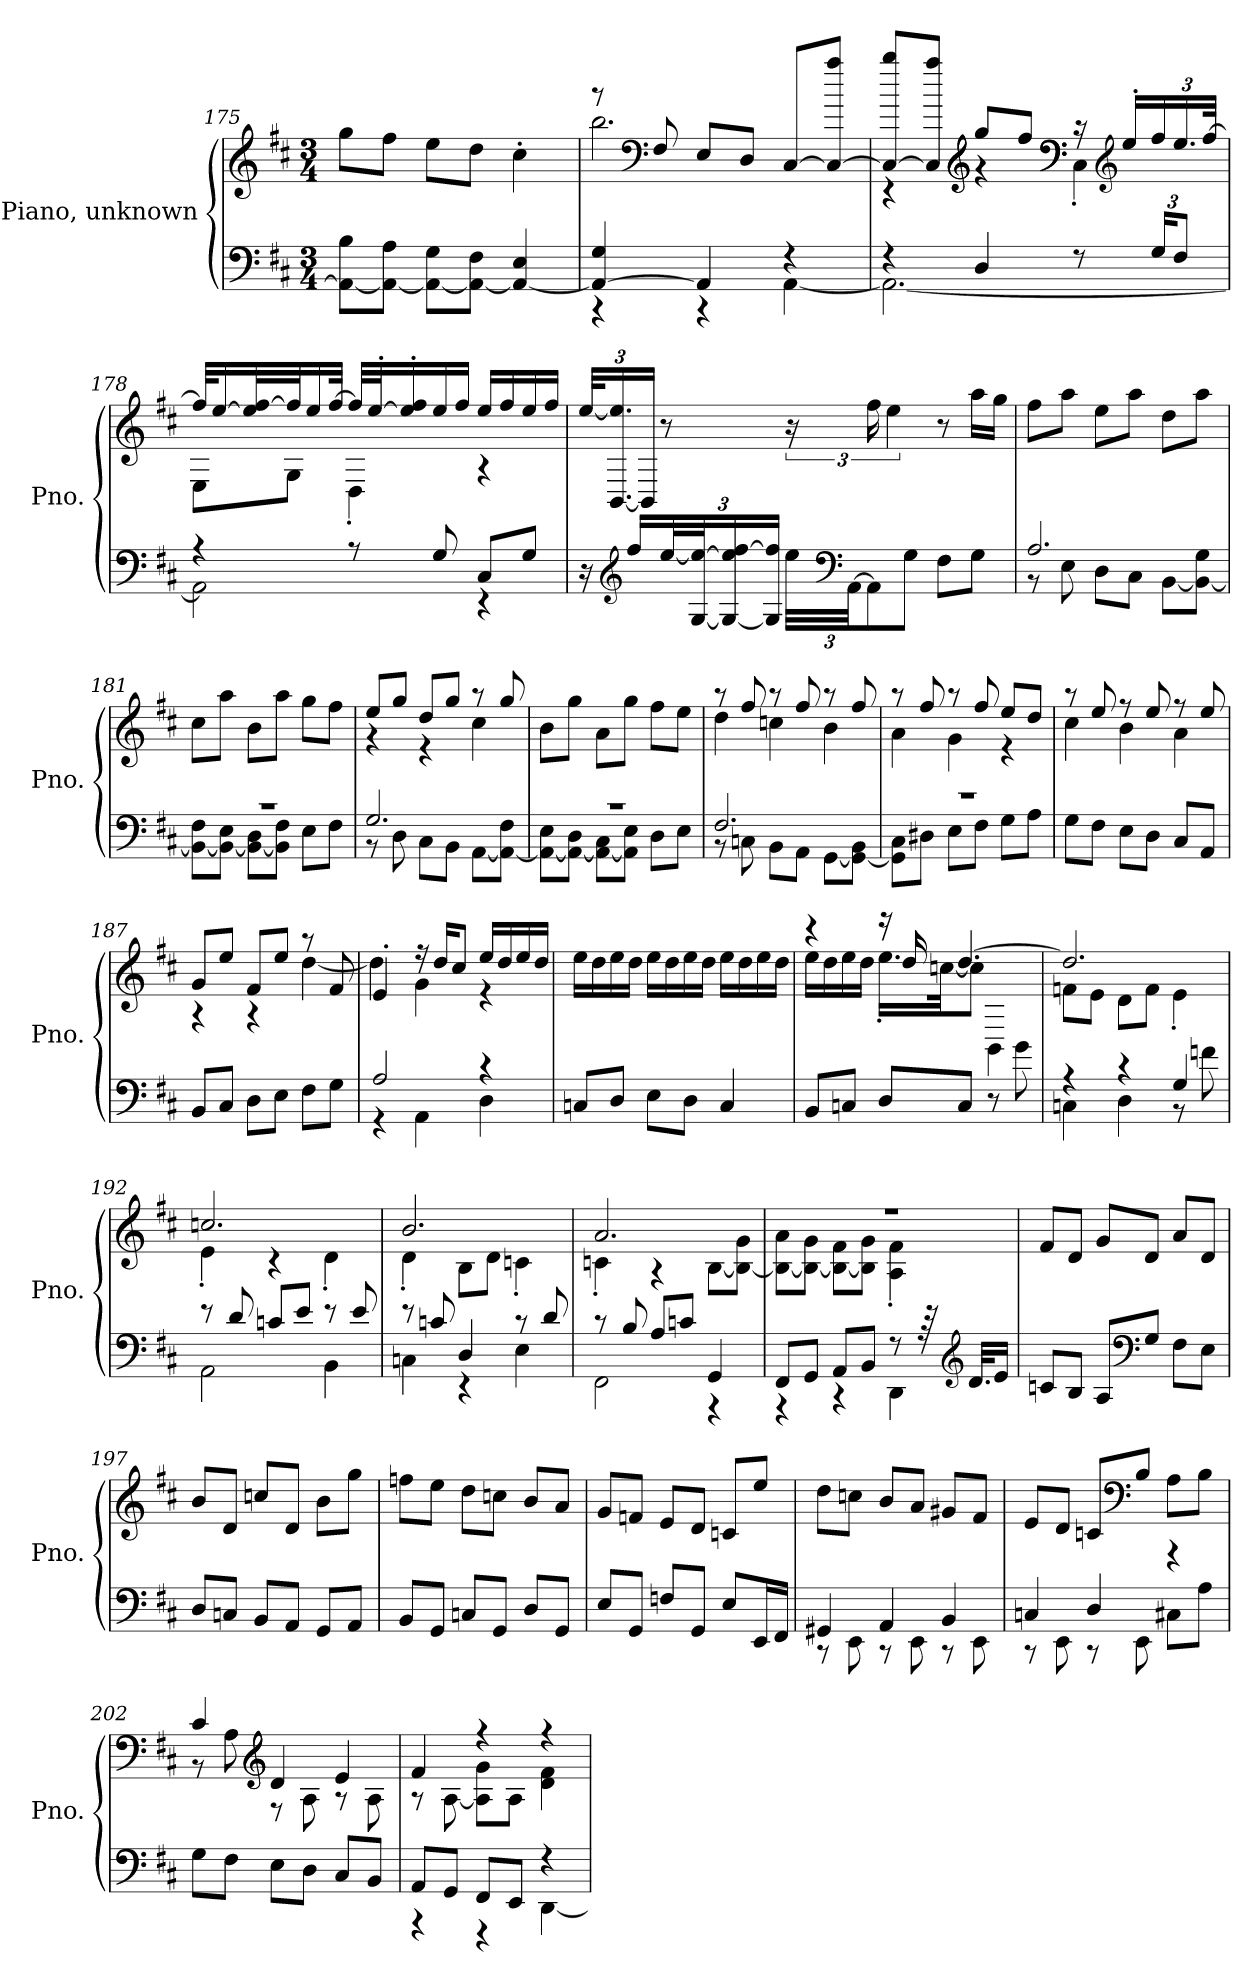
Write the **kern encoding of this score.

**kern	**kern
*part1	*part1
*staff2	*staff1
*I"Piano, unknown	*
*I'Pno.	*
*clefF4	*clefG2
*k[f#c#]	*k[f#c#]
*M3/4	*M3/4
=175	=175
8AA\_ 8B\L	8gg\L
8AA\_ 8A\J	8ff#\J
8AA\_ 8G\L	8ee\L
8AA\_ 8F#\J	8dd\J
4AA/_ 4E/	4cc#'\
=176	=176
*^	*^
4AA/_ 4G/	4r	8r	2.bb\
*	*	*clefF4	*
.	.	8F#/	.
4AA/]	4r	8E/L	.
.	.	8D/J	.
4r	[4AA\	[8C#/L	.
.	.	8C#/_ 8aa/J	.
!!LO:LB:g=z	!!
=177	=177	=177	=177
4r	2.AA\_	8C#/_ 8bb/L	4r
.	.	8C#/] 8aa/J	.
*	*	*clefG2	*
4D/	.	8gg/L	4r
.	.	8ff#/J	.
*	*	*clefF4	*
8r	.	16r	4C#'\
*	*	*clefG2	*
.	.	16ee'/LL	.
*Xbrackettup	*	*Xbrackettup	*
24G/KL	.	24ff#/	.
12F#/J	.	24.ee/	.
.	.	[48ff#/JJk	.
=178	=178	=178	=178
4r	2AA\]	32ff#/KLL]	8E\L
.	.	[16ee/	.
.	.	32ee/] [32ff#/L	.
.	.	32ff#/J]	8G\J
.	.	16ee/	.
.	.	[32ff#/JJk	.
8r	.	32ff#/LLL]	4D'\
.	.	[32ee'/J	.
.	.	16ee/]' 16ff#/'	.
8G/	.	16ee/	.
.	.	16ff#/JJ	.
8C#/L	4r	16ee/LL	4r
.	.	16ff#/	.
8G/J	.	16ee/	.
.	.	16ff#/JJ	.
*v	*v	*	*
*	*v	*v
!!LO:LB:g=z
=179	=179
16r	[48ee/KLL
.	[24.BB/ 24.ee/]
*clefG2	*
16ff#/LL	.
.	24BB/JJ]
[48ee/L	8r
[48G/ 48ee/_J	.
24G/_ 24ee/] [24ff#/	.
24G/] 24ff#/]JJ	.
*	*brackettup
48ee\LLL	24r
*clefF4	*
[48AA\JJ	.
12AA\]	24ff#\
.	6ee\
8G\J	.
8F#\L	8r
8G\J	16aa\LL
.	16gg\JJ
=180	=180
*^	*
2.A/	8r	8ff#\L
.	8E\	8aa\J
.	8D\L	8ee\L
.	8C#\J	8aa\J
.	[8BB\L	8dd\L
.	8BB\_ 8G\J	8aa\J
=181	=181	=181
2.r	8BB\_ 8F#\L	8cc#\L
.	8BB\_ 8E\J	8aa\J
.	8BB\_ 8D\L	8b\L
.	8BB\] 8F#\J	8aa\J
.	8E\L	8gg\L
.	8F#\J	8ff#\J
!!LO:LB:g=z
=182	=182	=182
*	*	*^
2.G/	8r	8ee/L	4r
.	8D\	8gg/J	.
.	8C#\L	8dd/L	4r
.	8BB\J	8gg/J	.
.	[8AA\L	8r	4cc#\
.	8AA\_ 8F#\J	8gg/	.
*	*	*v	*v
=183	=183	=183
2.r	8AA\_ 8E\L	8b\L
.	8AA\_ 8D\J	8gg\J
.	8AA\_ 8C#\L	8a\L
.	8AA\] 8E\J	8gg\J
.	8D\L	8ff#\L
.	8E\J	8ee\J
=184	=184	=184
*	*	*^
2.F#/	8r	8r	4dd\
.	8Cn\	8ff#/	.
.	8BB\L	8r	4ccn\
.	8AA\J	8ff#/	.
.	[8GG\L	8r	4b\
.	8GG\_ 8BB\J	8ff#/	.
=185	=185	=185	=185
2.r	8GG\] 8C#\L	8r	4a\
.	8D#X\J	8ff#/	.
.	8E\L	8r	4g\
.	8F#\J	8ff#/	.
.	8G\L	8ee/L	4r
.	8A\J	8dd/J	.
*v	*v	*	*
!!LO:LB:g=z	!!
=186	=186	=186
8G\L	8r	4cc#\
8F#\J	8ee/	.
8E\L	8r	4b\
8D\J	8ee/	.
8C#/L	8r	4a\
8AA/J	8ee/	.
=187	=187	=187
8BB/L	8g/L	4r
8C#/J	8ee/J	.
8D\L	8f#/L	4r
8E\J	8ee/J	.
8F#\L	8r	[4dd\
8G\J	8f#/	.
=188	=188	=188
*^	*	*
2A/	4r	4e'/	4dd\]
.	4AA\	16r	4g\
.	.	16dd/KL	.
.	.	8cc#/J	.
4r	4D\	16ee/LL	4r
.	.	16dd/	.
.	.	16ee/	.
.	.	16dd/JJ	.
*v	*v	*	*
*	*v	*v
=189	=189
8Cn/L	16ee\LL
.	16dd\
8D/J	16ee\
.	16dd\JJ
8E\L	16ee\LL
.	16dd\
8D\J	16ee\
.	16dd\JJ
4C/	16ee\LL
.	16dd\
.	16ee\
.	16dd\JJ
!!LO:PB:g=z
=190	=190
*	*^
8BB/L	4r	16ee\LL
.	.	16dd\
8Cn/J	.	16ee\
.	.	16dd\JJ
8D/L	16r	16.ee'\LL
.	16dd/	.
.	.	[32ccn\JK
8C/J	[4.dd/	8cc\J]
8r	.	4BB\
8g\	.	.
=191	=191	=191
*^	*	*
4r	4Cn\	2.dd/]	8fn\L
.	.	.	8e\J
4r	4D\	.	8d\L
.	.	.	8f\J
4G/	8r	.	4e'\
.	8fn\	.	.
=192	=192	=192	=192
8r	2AA\	2.ccn/	4e'\
8d/	.	.	.
8cn/L	.	.	4r
8e/J	.	.	.
8r	4BB\	.	4d'\
8e/	.	.	.
=193	=193	=193	=193
8r	4Cn\	2.b/	4d'\
8cn/	.	.	.
4D/	4r	.	8B\L
.	.	.	8d\J
8r	4E\	.	4cn'\
8d/	.	.	.
!!LO:LB:g=z	!!
=194	=194	=194	=194
8r	2FF#\	2.a/	4cn'\
8B/	.	.	.
8A/L	.	.	4r
8cn/J	.	.	.
4GG/	4r	.	[8B\L
.	.	.	8B\_ 8g\J
=195	=195	=195	=195
8FF#/L	4r	2.r	8B\_ 8a\L
8GG/J	.	.	8B\_ 8g\J
8AA/L	4r	.	8B\_ 8f#\L
8BB/J	.	.	8B\] 8g\J
8r	4DD\	.	4A\' 4f#\'
64r	.	.	.
*clefG2	*	*	*
32.d/KLL	.	.	.
16e/JJ	.	.	.
*v	*v	*	*
*	*v	*v
=196	=196
8cn/L	8f#/L
8B/J	8d/J
8A/L	8g/L
*clefF4	*
8G/J	8d/J
8F#\L	8a/L
8E\J	8d/J
=197	=197
8D/L	8b/L
8Cn/J	8d/J
8BB/L	8ccn/L
8AA/J	8d/J
8GG/L	8b\L
8AA/J	8gg\J
!!LO:LB:g=z
=198	=198
8BB/L	8ffn\L
8GG/J	8ee\J
8Cn/L	8dd\L
8GG/J	8ccn\J
8D/L	8b/L
8GG/J	8a/J
=199	=199
8E/L	8g/L
8GG/J	8fn/J
8Fn/L	8e/L
8GG/J	8d/J
8E/L	8cn/L
16EE/L	8ee/J
16FF#/JJ	.
=200	=200
*^	*
4GG#X/	8r	8dd\L
.	8EE\	8ccn\J
4AA/	8r	8b/L
.	8EE\	8a/J
4BB/	8r	8g#X/L
.	8EE\	8f#/J
=201	=201	=201
4Cn/	8r	8e/L
.	8EE\	8d/J
4D/	8r	8cn/L
*	*	*clefF4
.	8EE\	8B/J
4r	8C#X\L	8A\L
.	8A\J	8B\J
*v	*v	*
!!LO:LB:g=z
=202	=202
*	*^
8G\L	4c#/	8r
8F#\J	.	8A\
*	*clefG2	*
8E\L	4d/	8r
8D\J	.	8A\
8C#/L	4e/	8r
8BB/J	.	8A\
=203	=203	=203
*^	*	*
8AA/L	4r	4f#/	8r
8GG/J	.	.	[8A\
8FF#/L	4r	4r	8A\] 8g\L
8EE/J	.	.	8A\J
4r	[4DD\	4r	4d\ 4f#\
*v	*v	*	*
*	*v	*v
=	=
*-	*-
